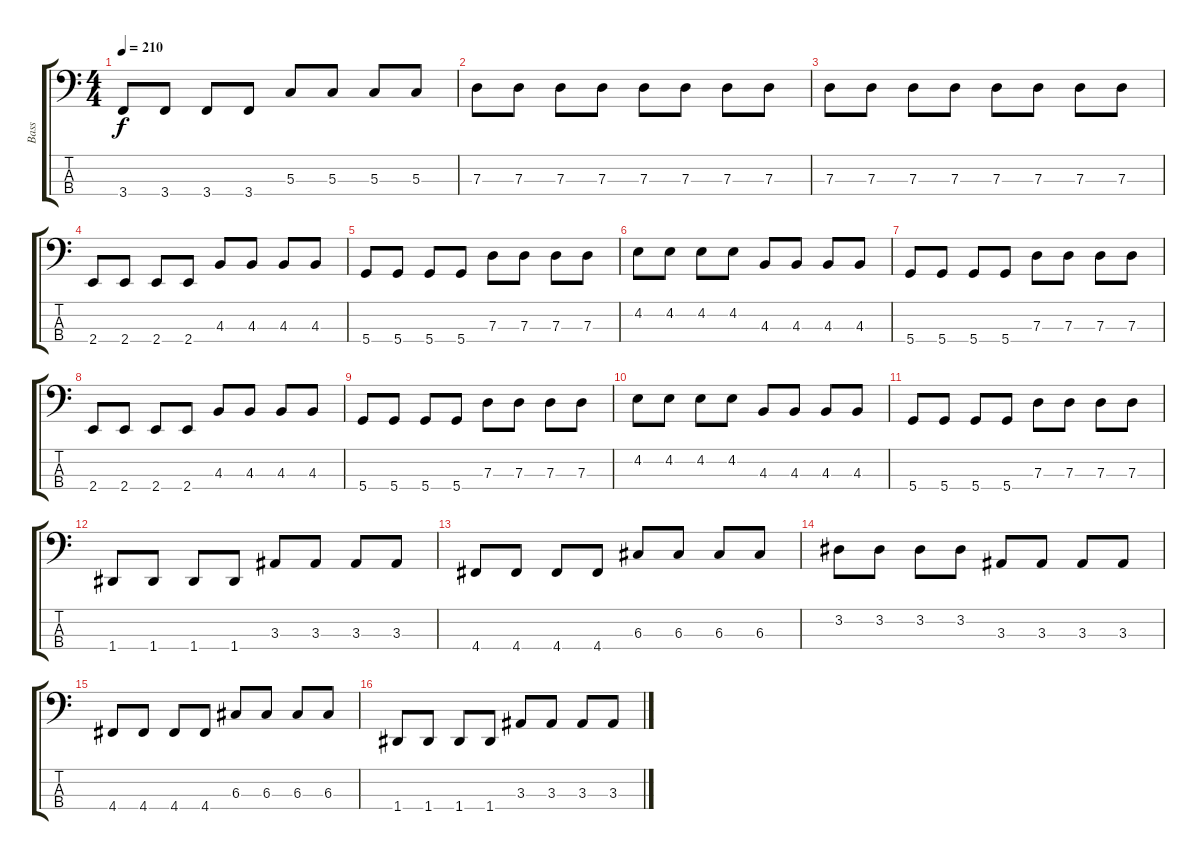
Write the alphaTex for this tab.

\track ("Bass" "Bass") {instrument electricbasspick}
\staff {score tabs}
\tuning (F2 C2 G1 D1) {hide}
\ts (4 4)
\tempo 210
\clef f4
\ks c
3.4.8{dy f} 3.4.8 3.4.8 3.4.8 5.3.8 5.3.8 5.3.8 5.3.8 |
7.3.8 7.3.8 7.3.8 7.3.8 7.3.8 7.3.8 7.3.8 7.3.8 |
7.3.8 7.3.8 7.3.8 7.3.8 7.3.8 7.3.8 7.3.8 7.3.8 |
2.4.8 2.4.8 2.4.8 2.4.8 4.3.8 4.3.8 4.3.8 4.3.8 |
5.4.8 5.4.8 5.4.8 5.4.8 7.3.8 7.3.8 7.3.8 7.3.8 |
4.2.8 4.2.8 4.2.8 4.2.8 4.3.8 4.3.8 4.3.8 4.3.8 |
5.4.8 5.4.8 5.4.8 5.4.8 7.3.8 7.3.8 7.3.8 7.3.8 |
2.4.8 2.4.8 2.4.8 2.4.8 4.3.8 4.3.8 4.3.8 4.3.8 |
5.4.8 5.4.8 5.4.8 5.4.8 7.3.8 7.3.8 7.3.8 7.3.8 |
4.2.8 4.2.8 4.2.8 4.2.8 4.3.8 4.3.8 4.3.8 4.3.8 |
5.4.8 5.4.8 5.4.8 5.4.8 7.3.8 7.3.8 7.3.8 7.3.8 |
1.4.8 1.4.8 1.4.8 1.4.8 3.3.8 3.3.8 3.3.8 3.3.8 |
4.4.8 4.4.8 4.4.8 4.4.8 6.3.8 6.3.8 6.3.8 6.3.8 |
3.2.8 3.2.8 3.2.8 3.2.8 3.3.8 3.3.8 3.3.8 3.3.8 |
4.4.8 4.4.8 4.4.8 4.4.8 6.3.8 6.3.8 6.3.8 6.3.8 |
1.4.8 1.4.8 1.4.8 1.4.8 3.3.8 3.3.8 3.3.8 3.3.8
